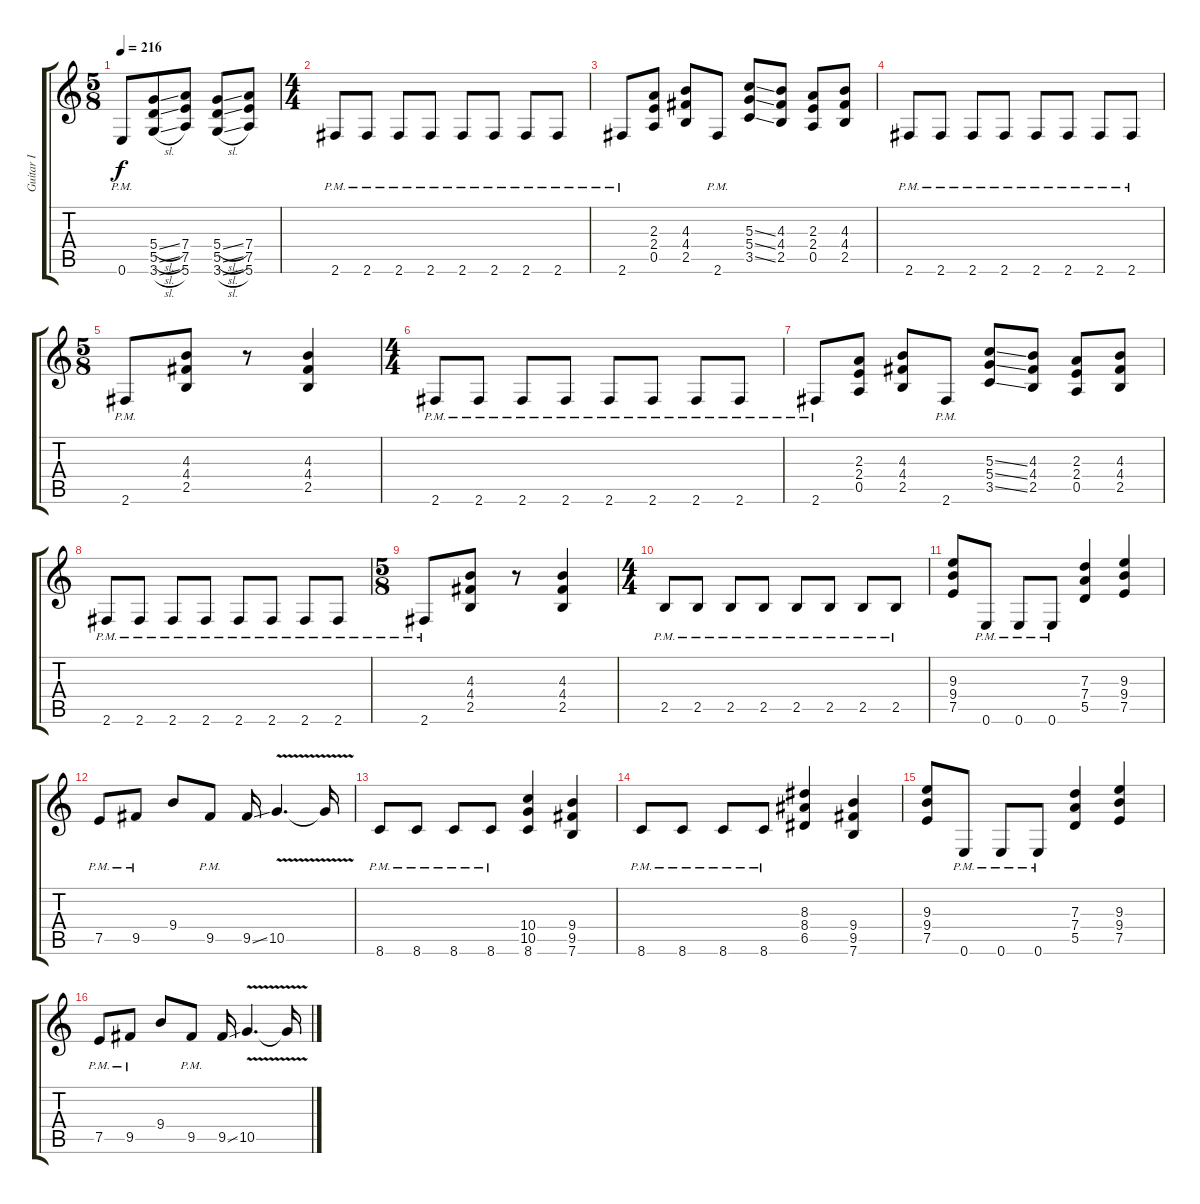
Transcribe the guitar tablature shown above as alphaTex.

\track ("Guitar I" "Guitar I") {instrument distortionguitar}
\staff {score tabs}
\tuning (E4 B3 G3 D3 A2 E2) {hide}
\ts (5 8)
\tempo 216
\clef g2
\ks c
0.6{pm}.8{dy f} (5.4{sl} 5.5{sl} 3.6{sl}).8 (7.4 7.5 5.6).8 (5.4{sl} 5.5{sl} 3.6{sl}).8 (7.4 7.5 5.6).8 |
\ts (4 4)
2.6{pm}.8 2.6{pm}.8 2.6{pm}.8 2.6{pm}.8 2.6{pm}.8 2.6{pm}.8 2.6{pm}.8 2.6{pm}.8 |
2.6{pm}.8 (2.3 2.4 0.5).8 (4.3 4.4 2.5).8 2.6{pm}.8 (5.3{ss} 5.4{ss} 3.5{ss}).8 (4.3 4.4 2.5).8 (2.3 2.4 0.5).8 (4.3 4.4 2.5).8 |
2.6{pm}.8 2.6{pm}.8 2.6{pm}.8 2.6{pm}.8 2.6{pm}.8 2.6{pm}.8 2.6{pm}.8 2.6{pm}.8 |
\ts (5 8)
2.6{pm}.8 (4.3 4.4 2.5).8 r.8 (4.3 4.4 2.5).4 |
\ts (4 4)
2.6{pm}.8 2.6{pm}.8 2.6{pm}.8 2.6{pm}.8 2.6{pm}.8 2.6{pm}.8 2.6{pm}.8 2.6{pm}.8 |
2.6{pm}.8 (2.3 2.4 0.5).8 (4.3 4.4 2.5).8 2.6{pm}.8 (5.3{ss} 5.4{ss} 3.5{ss}).8 (4.3 4.4 2.5).8 (2.3 2.4 0.5).8 (4.3 4.4 2.5).8 |
2.6{pm}.8 2.6{pm}.8 2.6{pm}.8 2.6{pm}.8 2.6{pm}.8 2.6{pm}.8 2.6{pm}.8 2.6{pm}.8 |
\ts (5 8)
2.6{pm}.8 (4.3 4.4 2.5).8 r.8 (4.3 4.4 2.5).4 |
\ts (4 4)
2.5{pm}.8 2.5{pm}.8 2.5{pm}.8 2.5{pm}.8 2.5{pm}.8 2.5{pm}.8 2.5{pm}.8 2.5{pm}.8 |
(9.3 9.4 7.5).8 0.6{pm}.8 0.6{pm}.8 0.6{pm}.8 (7.3 7.4 5.5).4 (9.3 9.4 7.5).4 |
7.5{pm}.8 9.5{pm}.8 9.4.8 9.5{pm}.8 9.5{ss}.16 10.5{v}.4{d} 10.5{t}.16 |
8.6{pm}.8 8.6{pm}.8 8.6{pm}.8 8.6{pm}.8 (10.4 10.5 8.6).4 (9.4 9.5 7.6).4 |
8.6{pm}.8 8.6{pm}.8 8.6{pm}.8 8.6{pm}.8 (8.3 8.4 6.5).4 (9.4 9.5 7.6).4 |
(9.3 9.4 7.5).8 0.6{pm}.8 0.6{pm}.8 0.6{pm}.8 (7.3 7.4 5.5).4 (9.3 9.4 7.5).4 |
7.5{pm}.8 9.5{pm}.8 9.4.8 9.5{pm}.8 9.5{ss}.16 10.5{v}.4{d} 10.5{t}.16
